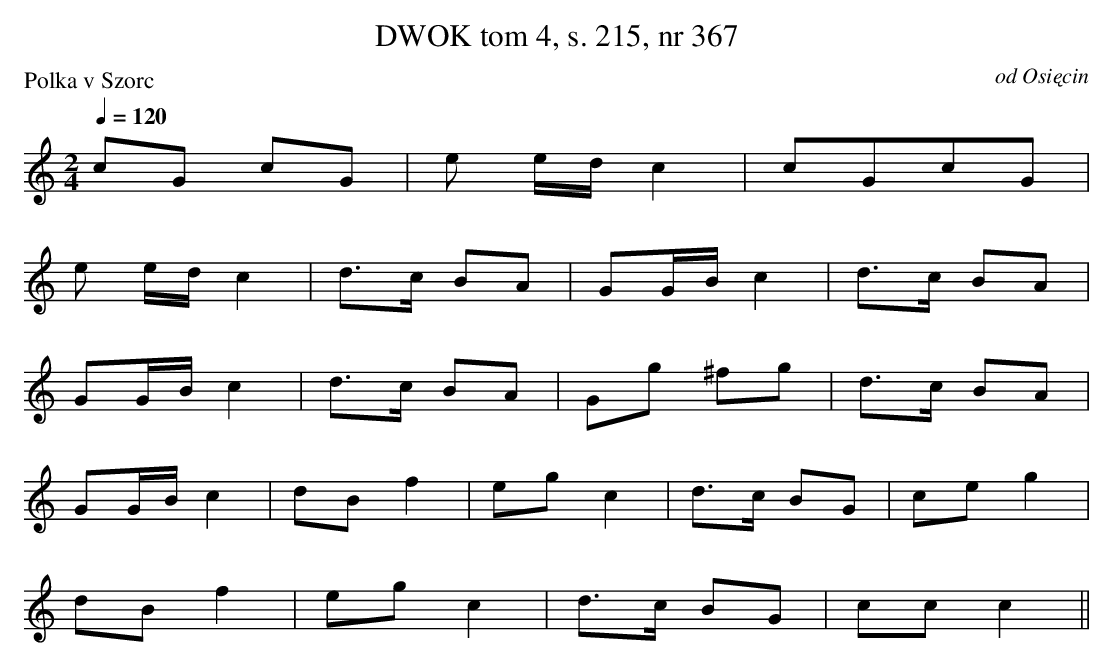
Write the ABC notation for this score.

X:1
T: DWOK tom 4, s. 215, nr 367
O:od Osięcin
P:Polka v Szorc
L:1/8
M:2/4
K:C
Q:1/4=120
cG cG|e e/d/c2|cGcG|
e e/d/ c2|d3/c/ BA|GG/B/ c2|d3/c/ BA|
GG/B/ c2|d3/c/ BA|Gg ^fg|d3/c/ BA|
GG/B/c2|dB f2|eg c2|d3/c/ BG|ceg2|
dB f2|egc2|d3/c/ BG|ccc2||
